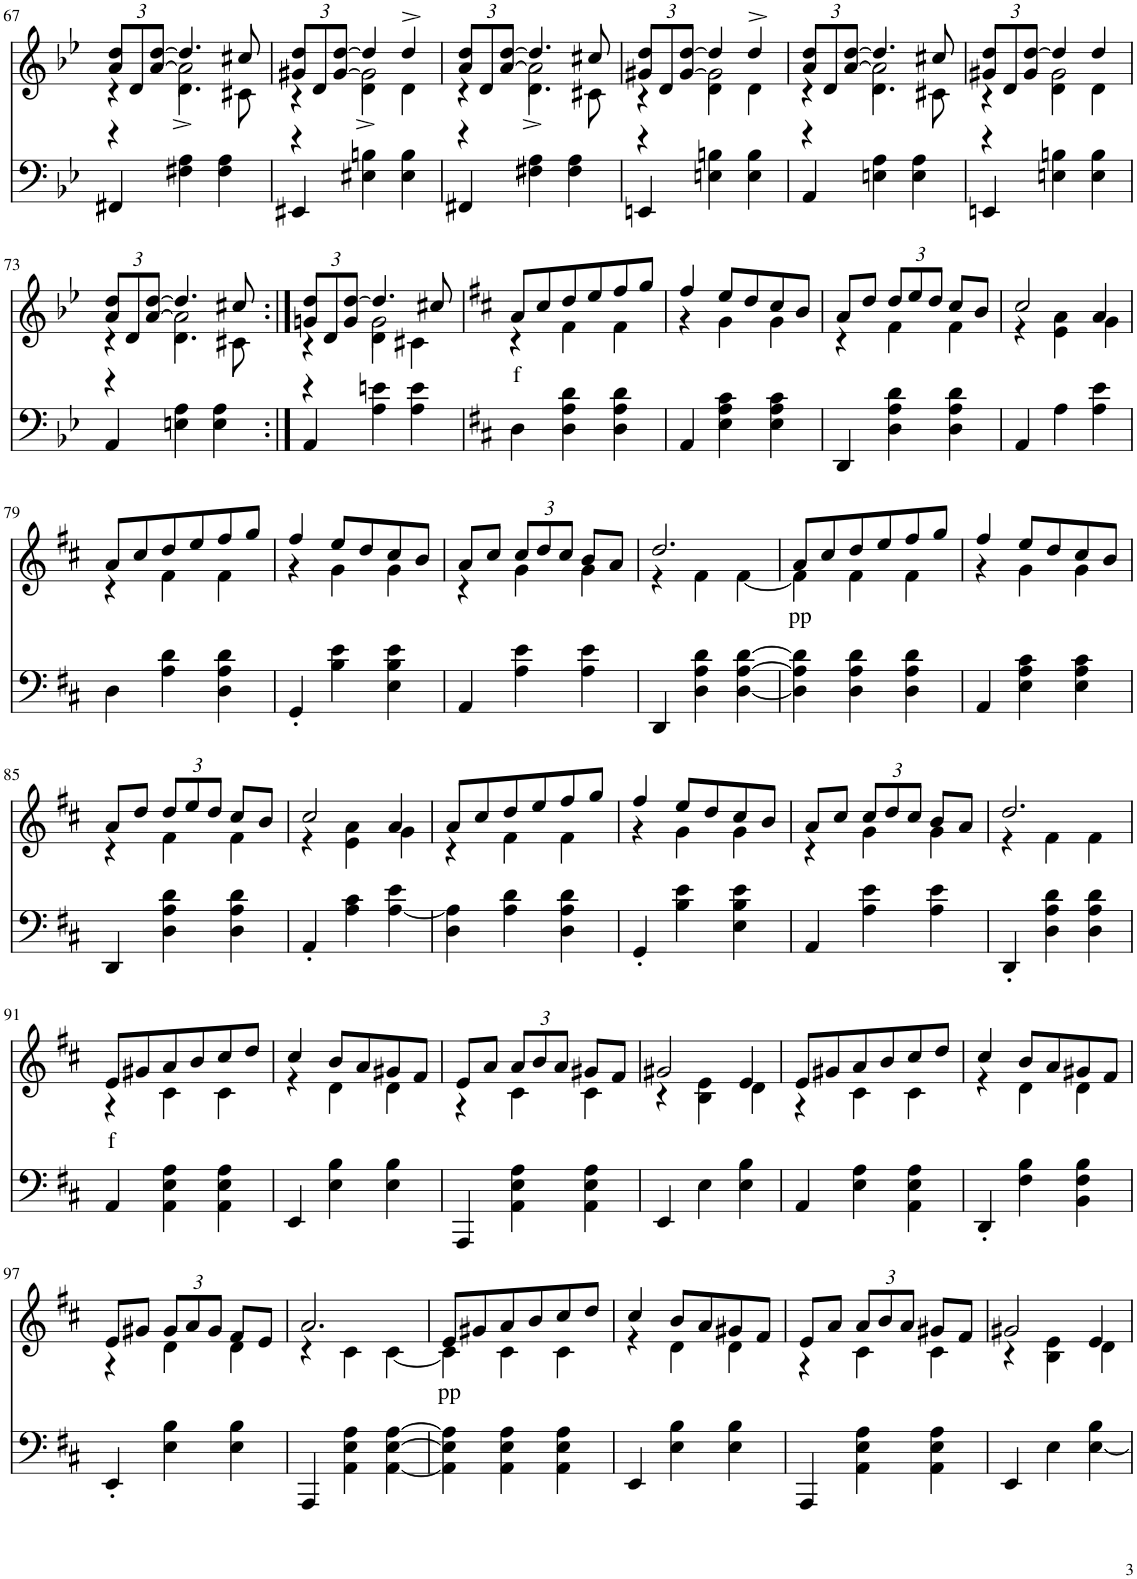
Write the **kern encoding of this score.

**kern	**kern	**text
*part2	*part1	*part1
*staff2	*staff1	*staff1
*I"piano	*I"piano	*
*I'Pno	*I'Pno	*
!!LO:PB:g=z
*clefF4	*clefG2	*
*k[b-e-]	*k[b-e-]	*
*M3/4	*M3/4	*
*	*Xbrackettup	*
=67	=67	=67
*	*^	*
*	*	*^	*
4FF#X/	12a/ 12dd/L	4r	4r	.
.	12d/	.	.	.
.	[12a/ [12dd/J	.	.	.
4F#X\ 4A\	4.dd/]	2a\]	4.d^\	.
4F#\ 4A\	.	.	.	.
.	8cc#X/	.	8c#X\	.
=68	=68	=68	=68	=68
4EE#X/	12g#X/ 12dd/L	4r	4r	.
.	12d/	.	.	.
.	[12g#/ [12dd/J	.	.	.
4E#X\ 4Bn\	4dd/]	2g#\]	4d^\	.
4E#\ 4B\	4dd^/	.	4d\	.
=69	=69	=69	=69	=69
4FF#X/	12a/ 12dd/L	4r	4r	.
.	12d/	.	.	.
.	[12a/ [12dd/J	.	.	.
4F#X\ 4A\	4.dd/]	2a\]	4.d^\	.
4F#\ 4A\	.	.	.	.
.	8cc#X/	.	8c#X\	.
=70	=70	=70	=70	=70
4EEn/	12g#X/ 12dd/L	4r	4r	.
.	12d/	.	.	.
.	[12g#/ [12dd/J	.	.	.
4En\ 4Bn\	4dd/]	2g#\]	4d\	.
4E\ 4B\	4dd^/	.	4d\	.
=71	=71	=71	=71	=71
4AA/	12a/ 12dd/L	4r	4r	.
.	12d/	.	.	.
.	[12a/ [12dd/J	.	.	.
4En\ 4A\	4.dd/]	2a\]	4.d\	.
4E\ 4A\	.	.	.	.
.	8cc#X/	.	8c#X\	.
=72	=72	=72	=72	=72
4EEn/	12g#X/ 12dd/L	4r	4r	.
.	12d/	.	.	.
.	12g#/ [12dd/J	.	.	.
4En\ 4Bn\	4dd/]	2g#\	4d\	.
4E\ 4B\	4dd/	.	4d\	.
!!LO:LB:g=z	!!	!!
=73	=73	=73	=73	=73
4AA/	12a/ 12dd/L	4r	4r	.
.	12d/	.	.	.
.	[12a/ [12dd/J	.	.	.
4En\ 4A\	4.dd/]	2a\]	4.d\	.
4E\ 4A\	.	.	.	.
.	8cc#X/	.	8c#X\	.
=74:|!	=74:|!	=74:|!	=74:|!	=74:|!
4AA/	12gn/ 12dd/L	4r	4r	.
.	12d/	.	.	.
.	12g/ [12dd/J	.	.	.
4A\ 4en\	4.dd/]	2g\	4d\	.
4A\ 4e\	.	.	4c#X\	.
.	8cc#X/	.	.	.
*	*v	*v	*v	*
=75	=75	=75
*k[f#c#]	*k[f#c#]	*
*	*^	*
!	!	!	!LO:LY:b
4D\	8a/L	4r	f
.	8cc#/	.	.
4D\ 4A\ 4d\	8dd/	4f#\	.
.	8ee/	.	.
4D\ 4A\ 4d\	8ff#/	4f#\	.
.	8gg/J	.	.
=76	=76	=76	=76
4AA/	4ff#/	4r	.
4E\ 4A\ 4c#\	8ee/L	4g\	.
.	8dd/	.	.
4E\ 4A\ 4c#\	8cc#/	4g\	.
.	8b/J	.	.
=77	=77	=77	=77
4DD/	8a/L	4r	.
.	8dd/J	.	.
4D\ 4A\ 4d\	12dd/L	4f#\	.
.	12ee/	.	.
.	12dd/J	.	.
4D\ 4A\ 4d\	8cc#/L	4f#\	.
.	8b/J	.	.
=78	=78	=78	=78
4AA/	2cc#/	4r	.
4A\	.	4e\ 4a\	.
4A\ 4e\	4a/	4g\	.
!!LO:LB:g=z	!!
=79	=79	=79	=79
4D\	8a/L	4r	.
.	8cc#/	.	.
4A\ 4d\	8dd/	4f#\	.
.	8ee/	.	.
4D\ 4A\ 4d\	8ff#/	4f#\	.
.	8gg/J	.	.
=80	=80	=80	=80
4GG'/	4ff#/	4r	.
4B\ 4e\	8ee/L	4g\	.
.	8dd/	.	.
4E\ 4B\ 4e\	8cc#/	4g\	.
.	8b/J	.	.
=81	=81	=81	=81
4AA/	8a/L	4r	.
.	8cc#/J	.	.
4A\ 4e\	12cc#/L	4g\	.
.	12dd/	.	.
.	12cc#/J	.	.
4A\ 4e\	8b/L	4g\	.
.	8a/J	.	.
=82	=82	=82	=82
4DD/	2.dd/	4r	.
4D\ 4A\ 4d\	.	4f#\	.
[4D\ [4A\ [4d\	.	[4f#\	.
=83	=83	=83	=83
!	!	!	!LO:LY:b
4D\] 4A\] 4d\]	8a/L	4f#\]	pp
.	8cc#/	.	.
4D\ 4A\ 4d\	8dd/	4f#\	.
.	8ee/	.	.
4D\ 4A\ 4d\	8ff#/	4f#\	.
.	8gg/J	.	.
=84	=84	=84	=84
4AA/	4ff#/	4r	.
4E\ 4A\ 4c#\	8ee/L	4g\	.
.	8dd/	.	.
4E\ 4A\ 4c#\	8cc#/	4g\	.
.	8b/J	.	.
!!LO:LB:g=z	!!
=85	=85	=85	=85
4DD/	8a/L	4r	.
.	8dd/J	.	.
4D\ 4A\ 4d\	12dd/L	4f#\	.
.	12ee/	.	.
.	12dd/J	.	.
4D\ 4A\ 4d\	8cc#/L	4f#\	.
.	8b/J	.	.
=86	=86	=86	=86
4AA'/	2cc#/	4r	.
4A\ 4c#\	.	4e\ 4a\	.
[4A\ 4e\	4a/	4g\	.
=87	=87	=87	=87
4D\ 4A\]	8a/L	4r	.
.	8cc#/	.	.
4A\ 4d\	8dd/	4f#\	.
.	8ee/	.	.
4D\ 4A\ 4d\	8ff#/	4f#\	.
.	8gg/J	.	.
=88	=88	=88	=88
4GG'/	4ff#/	4r	.
4B\ 4e\	8ee/L	4g\	.
.	8dd/	.	.
4E\ 4B\ 4e\	8cc#/	4g\	.
.	8b/J	.	.
=89	=89	=89	=89
4AA/	8a/L	4r	.
.	8cc#/J	.	.
4A\ 4e\	12cc#/L	4g\	.
.	12dd/	.	.
.	12cc#/J	.	.
4A\ 4e\	8b/L	4g\	.
.	8a/J	.	.
=90	=90	=90	=90
4DD'/	2.dd/	4r	.
4D\ 4A\ 4d\	.	4f#\	.
4D\ 4A\ 4d\	.	4f#\	.
!!LO:LB:g=z	!!
=91	=91	=91	=91
!	!	!	!LO:LY:b
4AA/	8e/L	4r	f
.	8g#X/	.	.
4AA\ 4E\ 4A\	8a/	4c#\	.
.	8b/	.	.
4AA\ 4E\ 4A\	8cc#/	4c#\	.
.	8dd/J	.	.
=92	=92	=92	=92
4EE/	4cc#/	4r	.
4E\ 4B\	8b/L	4d\	.
.	8a/	.	.
4E\ 4B\	8g#X/	4d\	.
.	8f#/J	.	.
=93	=93	=93	=93
4AAA/	8e/L	4r	.
.	8a/J	.	.
4AA\ 4E\ 4A\	12a/L	4c#\	.
.	12b/	.	.
.	12a/J	.	.
4AA\ 4E\ 4A\	8g#X/L	4c#\	.
.	8f#/J	.	.
=94	=94	=94	=94
4EE/	2g#X/	4r	.
4E\	.	4B\ 4e\	.
4E\ 4B\	4e/	4d\	.
=95	=95	=95	=95
4AA/	8e/L	4r	.
.	8g#X/	.	.
4E\ 4A\	8a/	4c#\	.
.	8b/	.	.
4AA\ 4E\ 4A\	8cc#/	4c#\	.
.	8dd/J	.	.
=96	=96	=96	=96
4DD'/	4cc#/	4r	.
4F#\ 4B\	8b/L	4d\	.
.	8a/	.	.
4BB\ 4F#\ 4B\	8g#X/	4d\	.
.	8f#/J	.	.
!!LO:LB:g=z	!!
=97	=97	=97	=97
4EE'/	8e/L	4r	.
.	8g#X/J	.	.
4E\ 4B\	12g#/L	4d\	.
.	12a/	.	.
.	12g#/J	.	.
4E\ 4B\	8f#/L	4d\	.
.	8e/J	.	.
=98	=98	=98	=98
4AAA/	2.a/	4r	.
4AA\ 4E\ 4A\	.	4c#\	.
[4AA\ [4E\ [4A\	.	[4c#\	.
=99	=99	=99	=99
!	!	!	!LO:LY:b
4AA\] 4E\] 4A\]	8e/L	4c#\]	pp
.	8g#X/	.	.
4AA\ 4E\ 4A\	8a/	4c#\	.
.	8b/	.	.
4AA\ 4E\ 4A\	8cc#/	4c#\	.
.	8dd/J	.	.
=100	=100	=100	=100
4EE/	4cc#/	4r	.
4E\ 4B\	8b/L	4d\	.
.	8a/	.	.
4E\ 4B\	8g#X/	4d\	.
.	8f#/J	.	.
=101	=101	=101	=101
4AAA/	8e/L	4r	.
.	8a/J	.	.
4AA\ 4E\ 4A\	12a/L	4c#\	.
.	12b/	.	.
.	12a/J	.	.
4AA\ 4E\ 4A\	8g#X/L	4c#\	.
.	8f#/J	.	.
=102	=102	=102	=102
4EE/	2g#X/	4r	.
4E\	.	4B\ 4e\	.
[4E\ 4B\	4e/	4d\	.
*	*v	*v	*
=	=	=
*-	*-	*-
